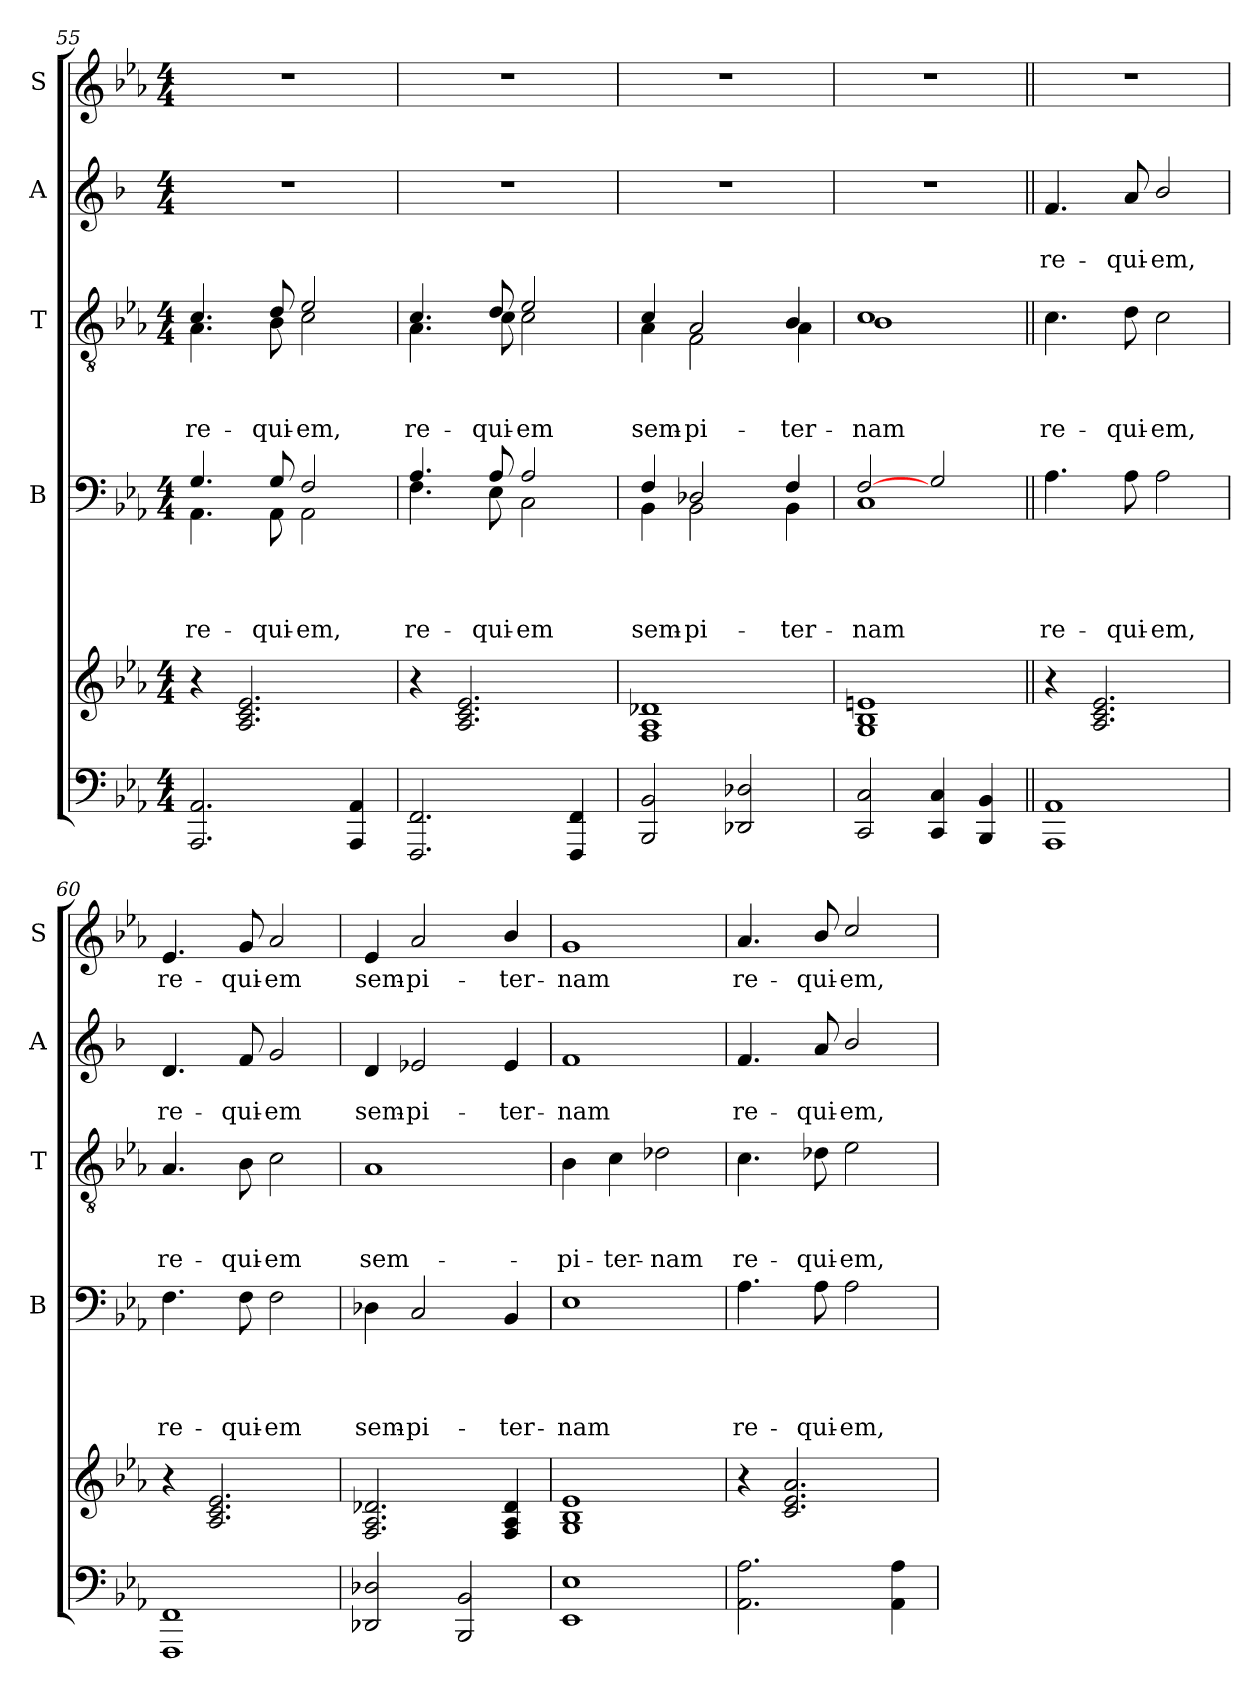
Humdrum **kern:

**kern	**kern	**kern	**text	**text	**text	**text	**kern	**text	**text	**text	**kern	**text	**text	**kern	**text
*part5	*part5	*part4	*part4	*part4	*part4	*part4	*part3	*part3	*part3	*part3	*part2	*part2	*part2	*part1	*part1
*staff6	*staff5	*staff4	*staff4	*staff4	*staff4	*staff4	*staff3	*staff3	*staff3	*staff3	*staff2	*staff2	*staff2	*staff1	*staff1
*	*	*I"B	*	*	*	*	*I"T	*	*	*	*I"A	*	*	*I"S	*
*	*	*I'B	*	*	*	*	*I'T	*	*	*	*I'A	*	*	*I'S	*
*clefF4	*clefG2	*clefF4	*	*	*	*	*clefGv2	*	*	*	*clefG2	*	*	*clefG2	*
*	*	*	*	*	*	*	*	*	*	*	*ITrd1c2	*	*	*	*
*k[b-e-a-]	*k[b-e-a-]	*k[b-e-a-]	*	*	*	*	*k[b-e-a-]	*	*	*	*k[b-e-a-]	*	*	*k[b-e-a-]	*
*E-:	*E-:	*E-:	*	*	*	*	*E-:	*	*	*	*E-:	*	*	*E-:	*
*M4/4	*M4/4	*M4/4	*	*	*	*	*M4/4	*	*	*	*M4/4	*	*	*M4/4	*
=55	=55	=55	=55	=55	=55	=55	=55	=55	=55	=55	=55	=55	=55	=55	=55
*	*	*^	*	*	*	*	*	*	*	*	*	*	*	*	*
!	!	!	!	!	!	!	!LO:LY:b	!	!	!	!LO:LY:b	!	!	!	!	!
*	*	*	*	*	*	*	*	*^	*	*	*	*	*	*	*	*
2.AAA-/ 2.AA-/	4r	4.G/	4.AA-\	.	.	.	re-	4.c/	4.A-\	.	.	re-	1r	.	.	1r	.
.	2.A-/ 2.c/ 2.e-/	.	.	.	.	.	.	.	.	.	.	.	.	.	.	.	.
!	!	!	!	!	!	!	!LO:LY:b	!	!	!	!	!LO:LY:b	!	!	!	!	!
.	.	8G/	8AA-\	.	.	.	-qui-	8d/	8B-\	.	.	-qui-	.	.	.	.	.
!	!	!	!	!	!	!	!LO:LY:b	!	!	!	!	!LO:LY:b	!	!	!	!	!
.	.	2F/	2AA-\	.	.	.	-em,	2e-/	2c\	.	.	-em,	.	.	.	.	.
4AAA-/ 4AA-/	.	.	.	.	.	.	.	.	.	.	.	.	.	.	.	.	.
=56	=56	=56	=56	=56	=56	=56	=56	=56	=56	=56	=56	=56	=56	=56	=56	=56	=56
!	!	!	!	!	!	!	!LO:LY:b	!	!	!	!	!LO:LY:b	!	!	!	!	!
2.FFF/ 2.FF/	4r	4.A-/	4.F\	.	.	.	re-	4.c/	4.A-\	.	.	re-	1r	.	.	1r	.
.	2.A-/ 2.c/ 2.e-/	.	.	.	.	.	.	.	.	.	.	.	.	.	.	.	.
!	!	!	!	!	!	!	!LO:LY:b	!	!	!	!	!LO:LY:b	!	!	!	!	!
.	.	8A-/	8E-\	.	.	.	-qui-	8d/	8c\	.	.	-qui-	.	.	.	.	.
!	!	!	!	!	!	!	!LO:LY:b	!	!	!	!	!LO:LY:b	!	!	!	!	!
.	.	2A-/	2C\	.	.	.	-em	2e-/	2c\	.	.	-em	.	.	.	.	.
4FFF/ 4FF/	.	.	.	.	.	.	.	.	.	.	.	.	.	.	.	.	.
=57	=57	=57	=57	=57	=57	=57	=57	=57	=57	=57	=57	=57	=57	=57	=57	=57	=57
!	!	!	!	!	!	!	!LO:LY:b	!	!	!	!	!LO:LY:b	!	!	!	!	!
2BBB-/ 2BB-/	1F 1A- 1d-X	4F/	4BB-\	.	.	.	sem-	4c/	4A-\	.	.	sem-	1r	.	.	1r	.
!	!	!	!	!	!	!	!LO:LY:b	!	!	!	!	!LO:LY:b	!	!	!	!	!
.	.	2D-X/	2BB-\	.	.	.	-pi-	2A-/	2F\	.	.	-pi-	.	.	.	.	.
2DD-X/ 2D-X/	.	.	.	.	.	.	.	.	.	.	.	.	.	.	.	.	.
!	!	!	!	!	!	!	!LO:LY:b	!	!	!	!	!LO:LY:b	!	!	!	!	!
.	.	4F/	4BB-\	.	.	.	-ter-	4B-/	4A-\	.	.	-ter-	.	.	.	.	.
!!LO:PB:g=z
=58	=58	=58	=58	=58	=58	=58	=58	=58	=58	=58	=58	=58	=58	=58	=58	=58	=58
!	!	!	!	!	!	!	!LO:LY:b	!	!	!	!	!LO:LY:b	!	!	!	!	!
2CC/ 2C/	1G 1B- 1en	[>2F/	1C	.	.	.	-nam	1c	1B-	.	.	-nam	1r	.	.	1r	.
4CC/ 4C/	.	2G/	.	.	.	.	.	.	.	.	.	.	.	.	.	.	.
4BBB-/ 4BB-/	.	.	.	.	.	.	.	.	.	.	.	.	.	.	.	.	.
*	*	*v	*v	*	*	*	*	*	*	*	*	*	*	*	*	*	*
*	*	*	*	*	*	*	*v	*v	*	*	*	*	*	*	*	*
=59||	=59||	=59||	=59||	=59||	=59||	=59||	=59||	=59||	=59||	=59||	=59||	=59||	=59||	=59||	=59||
!	!	!	!	!	!	!LO:LY:b	!	!	!	!LO:LY:b	!	!	!LO:LY:b	!	!
1AAA- 1AA-	4r	4.A-\	.	.	.	re-	4.c\	.	.	re-	4.e-/	.	re-	1r	.
.	2.A-/ 2.c/ 2.e-/	.	.	.	.	.	.	.	.	.	.	.	.	.	.
!	!	!	!	!	!	!LO:LY:b	!	!	!	!LO:LY:b	!	!	!LO:LY:b	!	!
.	.	8A-\	.	.	.	-qui-	8d\	.	.	-qui-	8g/	.	-qui-	.	.
!	!	!	!	!	!	!LO:LY:b	!	!	!	!LO:LY:b	!	!	!LO:LY:b	!	!
.	.	2A-\	.	.	.	-em,	2c\	.	.	-em,	2a-/	.	-em,	.	.
!!LO:LB:g=z
=60	=60	=60	=60	=60	=60	=60	=60	=60	=60	=60	=60	=60	=60	=60	=60
!	!	!	!	!	!	!LO:LY:b	!	!	!	!LO:LY:b	!	!	!LO:LY:b	!	!LO:LY:b
1FFF 1FF	4r	4.F\	.	.	.	re-	4.A-/	.	.	re-	4.c/	.	re-	4.e-/	re-
.	2.A-/ 2.c/ 2.e-/	.	.	.	.	.	.	.	.	.	.	.	.	.	.
!	!	!	!	!	!	!LO:LY:b	!	!	!	!LO:LY:b	!	!	!LO:LY:b	!	!LO:LY:b
.	.	8F\	.	.	.	-qui-	8B-\	.	.	-qui-	8e-/	.	-qui-	8g/	-qui-
!	!	!	!	!	!	!LO:LY:b	!	!	!	!LO:LY:b	!	!	!LO:LY:b	!	!LO:LY:b
.	.	2F\	.	.	.	-em	2c\	.	.	-em	2f/	.	-em	2a-/	-em
=61	=61	=61	=61	=61	=61	=61	=61	=61	=61	=61	=61	=61	=61	=61	=61
!	!	!	!	!	!	!LO:LY:b	!	!	!	!LO:LY:b	!	!	!LO:LY:b	!	!LO:LY:b
2DD-X/ 2D-X/	2.F/ 2.A-/ 2.d-X/	4D-X\	.	.	.	sem-	1A-	.	.	sem-	4c/	.	sem-	4e-/	sem-
!	!	!	!	!	!	!LO:LY:b	!	!	!	!	!	!	!LO:LY:b	!	!LO:LY:b
.	.	2C/	.	.	.	-pi-	.	.	.	.	2d-X/	.	-pi-	2a-/	-pi-
2BBB-/ 2BB-/	.	.	.	.	.	.	.	.	.	.	.	.	.	.	.
!	!	!	!	!	!	!LO:LY:b	!	!	!	!	!	!	!LO:LY:b	!	!LO:LY:b
.	4F/ 4A-/ 4d-/	4BB-/	.	.	.	-ter-	.	.	.	.	4d-/	.	-ter-	4b-/	-ter-
=62	=62	=62	=62	=62	=62	=62	=62	=62	=62	=62	=62	=62	=62	=62	=62
!	!	!	!	!	!	!LO:LY:b	!	!	!	!LO:LY:b	!	!	!LO:LY:b	!	!LO:LY:b
1EE- 1E-	1G 1B- 1e-	1E-	.	.	.	-nam	4B-\	.	.	-pi-	1e-	.	-nam	1g	-nam
!	!	!	!	!	!	!	!	!	!	!LO:LY:b	!	!	!	!	!
.	.	.	.	.	.	.	4c\	.	.	-ter-	.	.	.	.	.
!	!	!	!	!	!	!	!	!	!	!LO:LY:b	!	!	!	!	!
.	.	.	.	.	.	.	2d-X\	.	.	-nam	.	.	.	.	.
=63	=63	=63	=63	=63	=63	=63	=63	=63	=63	=63	=63	=63	=63	=63	=63
!	!	!	!	!	!	!LO:LY:b	!	!	!	!LO:LY:b	!	!	!LO:LY:b	!	!LO:LY:b
2.AA-\ 2.A-\	4r	4.A-\	.	.	.	re-	4.c\	.	.	re-	4.e-/	.	re-	4.a-/	re-
.	2.c/ 2.e-/ 2.a-/	.	.	.	.	.	.	.	.	.	.	.	.	.	.
!	!	!	!	!	!	!LO:LY:b	!	!	!	!LO:LY:b	!	!	!LO:LY:b	!	!LO:LY:b
.	.	8A-\	.	.	.	-qui-	8d-X\	.	.	-qui-	8g/	.	-qui-	8b-/	-qui-
!	!	!	!	!	!	!LO:LY:b	!	!	!	!LO:LY:b	!	!	!LO:LY:b	!	!LO:LY:b
.	.	2A-\	.	.	.	-em,	2e-\	.	.	-em,	2a-/	.	-em,	2cc/	-em,
4AA-\ 4A-\	.	.	.	.	.	.	.	.	.	.	.	.	.	.	.
=	=	=	=	=	=	=	=	=	=	=	=	=	=	=	=
*-	*-	*-	*-	*-	*-	*-	*-	*-	*-	*-	*-	*-	*-	*-	*-
